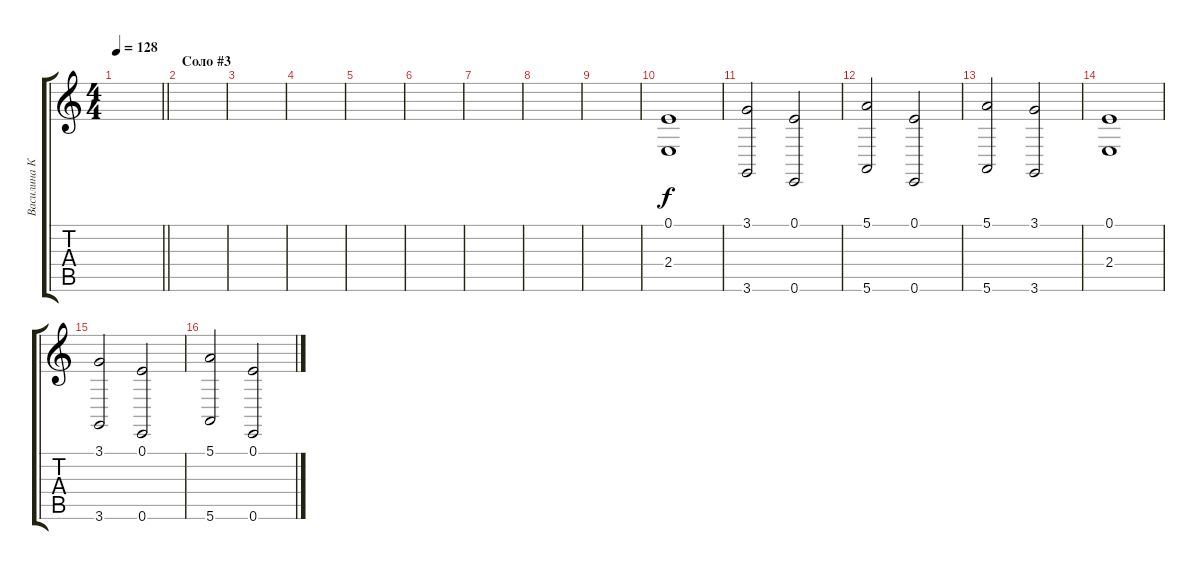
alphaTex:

\track ("Василина Кичигина" "Василина К") {instrument synthstrings2}
\staff {score tabs}
\tuning (E4 B3 G3 D3 A2 E2) {hide}
\ts (4 4)
\tempo 128
\clef g2
\barLineRight lightlight
\ks c
|
\section ("" "Соло #3")
|
|
|
|
|
|
|
|
(0.1 2.4).1{volume 6 instrument choiraahs} |
(3.1 3.6).2 (0.1 0.6).2 |
(5.1 5.6).2 (0.1 0.6).2 |
(5.1 5.6).2 (3.1 3.6).2 |
(0.1 2.4).1 |
(3.1 3.6).2 (0.1 0.6).2 |
(5.1 5.6).2 (0.1 0.6).2
